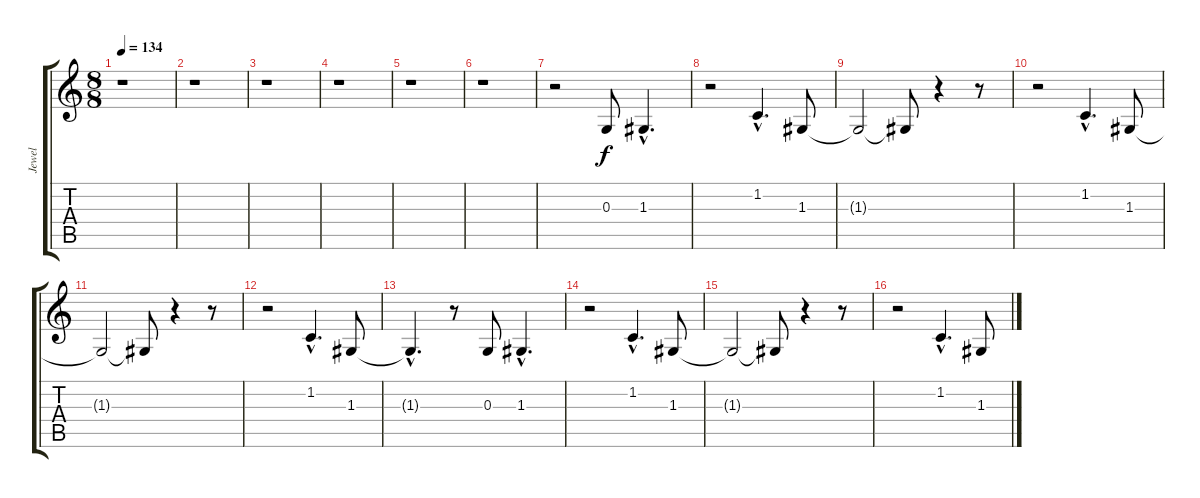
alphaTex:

\track ("Jewel" "Jewel") {instrument recorder}
\staff {score tabs}
\tuning (E4 B3 G3 D3 A2 E2) {hide}
\ts (8 8)
\tempo 134
\clef g2
\ks c
r.1{dy f} |
r.1 |
r.1 |
r.1 |
r.1 |
r.1 |
r.2 0.3.8 1.3{hac}.4{d} |
r.2 1.2{hac}.4{d} 1.3.8 |
1.3{t}.2 1.3{t}.8 r.4 r.8 |
r.2 1.2{hac}.4{d} 1.3.8 |
1.3{t}.2 1.3{t}.8 r.4 r.8 |
r.2 1.2{hac}.4{d} 1.3.8 |
1.3{hac t}.4{d} r.8 0.3.8 1.3{hac}.4{d} |
r.2 1.2{hac}.4{d} 1.3.8 |
1.3{t}.2 1.3{t}.8 r.4 r.8 |
r.2 1.2{hac}.4{d} 1.3.8
